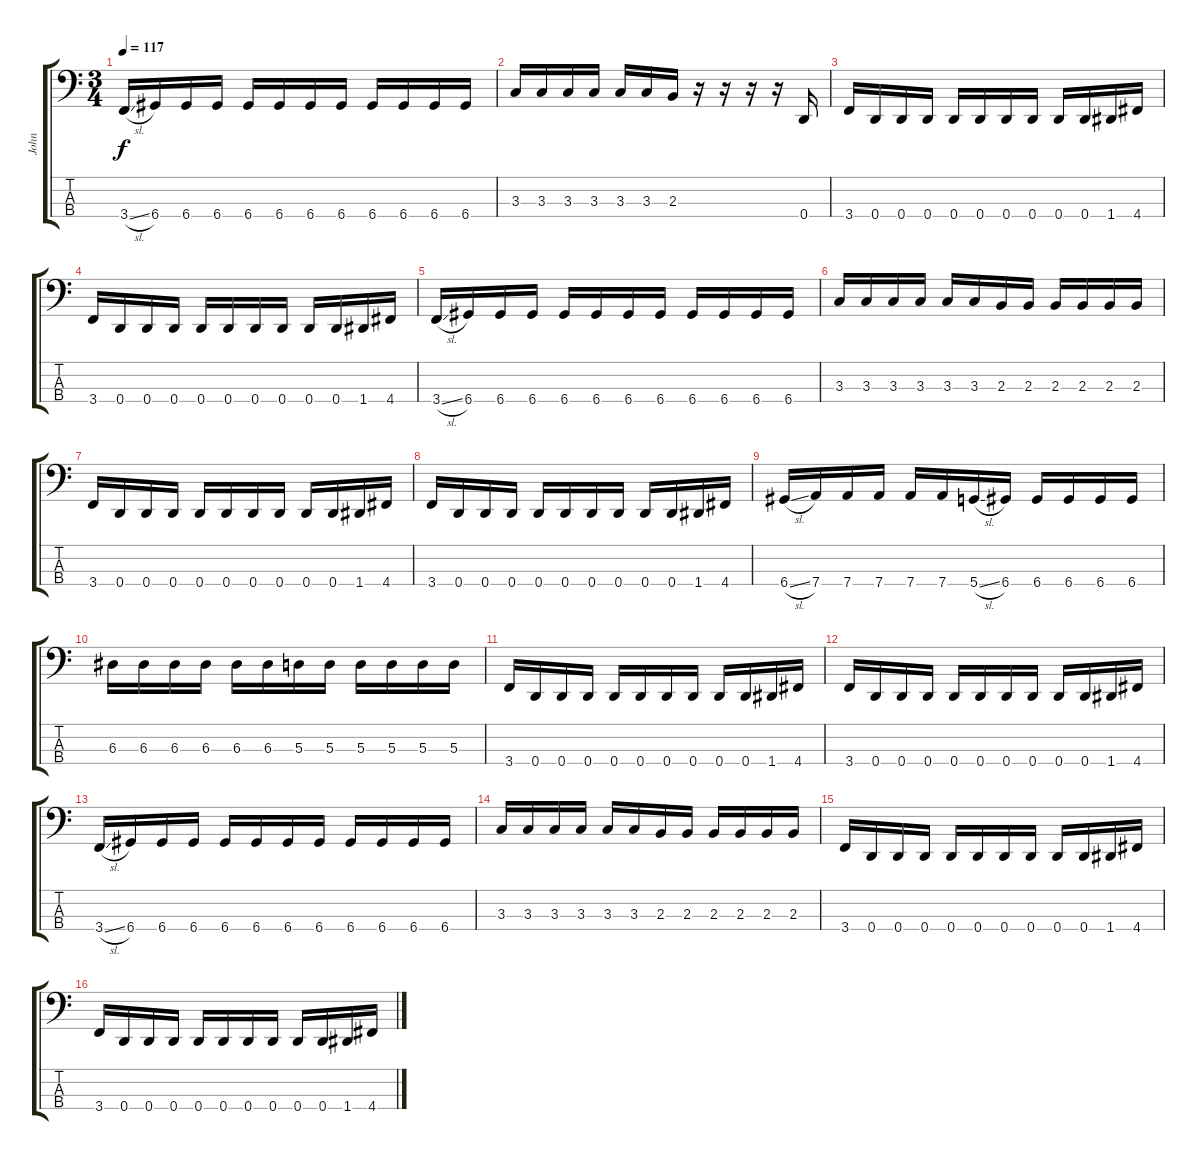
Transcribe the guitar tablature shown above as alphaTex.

\track ("John" "John") {instrument electricbasspick}
\staff {score tabs}
\tuning (G2 D2 A1 D1) {hide}
\ts (3 4)
\tempo 117
\clef f4
\ks c
3.4{sl}.16{dy f} 6.4.16 6.4.16 6.4.16 6.4.16 6.4.16 6.4.16 6.4.16 6.4.16 6.4.16 6.4.16 6.4.16 |
3.3.16 3.3.16 3.3.16 3.3.16 3.3.16 3.3.16 2.3.16 r.16 r.16 r.16 r.16 0.4.16 |
3.4.16 0.4.16 0.4.16 0.4.16 0.4.16 0.4.16 0.4.16 0.4.16 0.4.16 0.4.16 1.4.16 4.4.16 |
3.4.16 0.4.16 0.4.16 0.4.16 0.4.16 0.4.16 0.4.16 0.4.16 0.4.16 0.4.16 1.4.16 4.4.16 |
3.4{sl}.16 6.4.16 6.4.16 6.4.16 6.4.16 6.4.16 6.4.16 6.4.16 6.4.16 6.4.16 6.4.16 6.4.16 |
3.3.16 3.3.16 3.3.16 3.3.16 3.3.16 3.3.16 2.3.16 2.3.16 2.3.16 2.3.16 2.3.16 2.3.16 |
3.4.16 0.4.16 0.4.16 0.4.16 0.4.16 0.4.16 0.4.16 0.4.16 0.4.16 0.4.16 1.4.16 4.4.16 |
3.4.16 0.4.16 0.4.16 0.4.16 0.4.16 0.4.16 0.4.16 0.4.16 0.4.16 0.4.16 1.4.16 4.4.16 |
6.4{sl}.16 7.4.16 7.4.16 7.4.16 7.4.16 7.4.16 5.4{sl}.16 6.4.16 6.4.16 6.4.16 6.4.16 6.4.16 |
6.3.16 6.3.16 6.3.16 6.3.16 6.3.16 6.3.16 5.3.16 5.3.16 5.3.16 5.3.16 5.3.16 5.3.16 |
3.4.16 0.4.16 0.4.16 0.4.16 0.4.16 0.4.16 0.4.16 0.4.16 0.4.16 0.4.16 1.4.16 4.4.16 |
3.4.16 0.4.16 0.4.16 0.4.16 0.4.16 0.4.16 0.4.16 0.4.16 0.4.16 0.4.16 1.4.16 4.4.16 |
3.4{sl}.16 6.4.16 6.4.16 6.4.16 6.4.16 6.4.16 6.4.16 6.4.16 6.4.16 6.4.16 6.4.16 6.4.16 |
3.3.16 3.3.16 3.3.16 3.3.16 3.3.16 3.3.16 2.3.16 2.3.16 2.3.16 2.3.16 2.3.16 2.3.16 |
3.4.16 0.4.16 0.4.16 0.4.16 0.4.16 0.4.16 0.4.16 0.4.16 0.4.16 0.4.16 1.4.16 4.4.16 |
3.4.16 0.4.16 0.4.16 0.4.16 0.4.16 0.4.16 0.4.16 0.4.16 0.4.16 0.4.16 1.4.16 4.4.16
